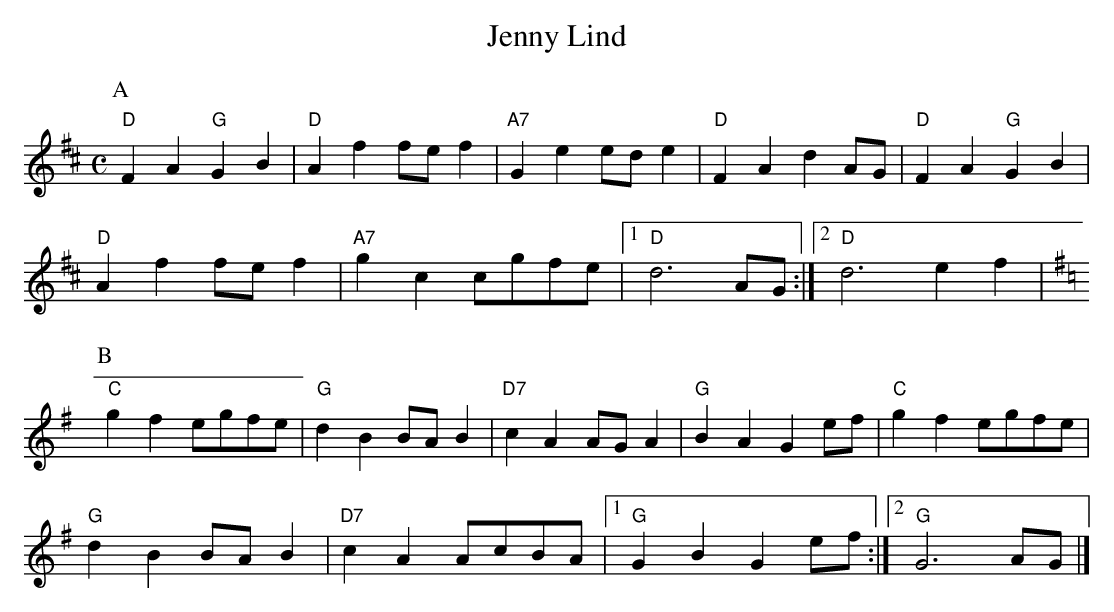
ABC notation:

X:1
T: Jenny Lind
M: C
K: D
L: 1/4
P: A
"D" F A "G" G B | "D" A f f/e/ f | "A7" G e e/d/ e |\
"D" F A d A/G/ | "D" F A "G" G B |
"D" A f f/e/ f | "A7" g c c/g/f/e/ | [1 "D" d3 A/G/ :| [2 "D" d3 ef |
K: G
P: B
"C" g f e/g/f/e/ | "G" d B B/A/ B | "D7" c A A/G/ A |\
"G" B A G e/f/ | "C" g f e/g/f/e/ |
"G" d B B/A/ B | "D7" c A A/c/B/A/ | [1 "G" G B G e/f/ :| [2 "G" G3 A/G/ |]
